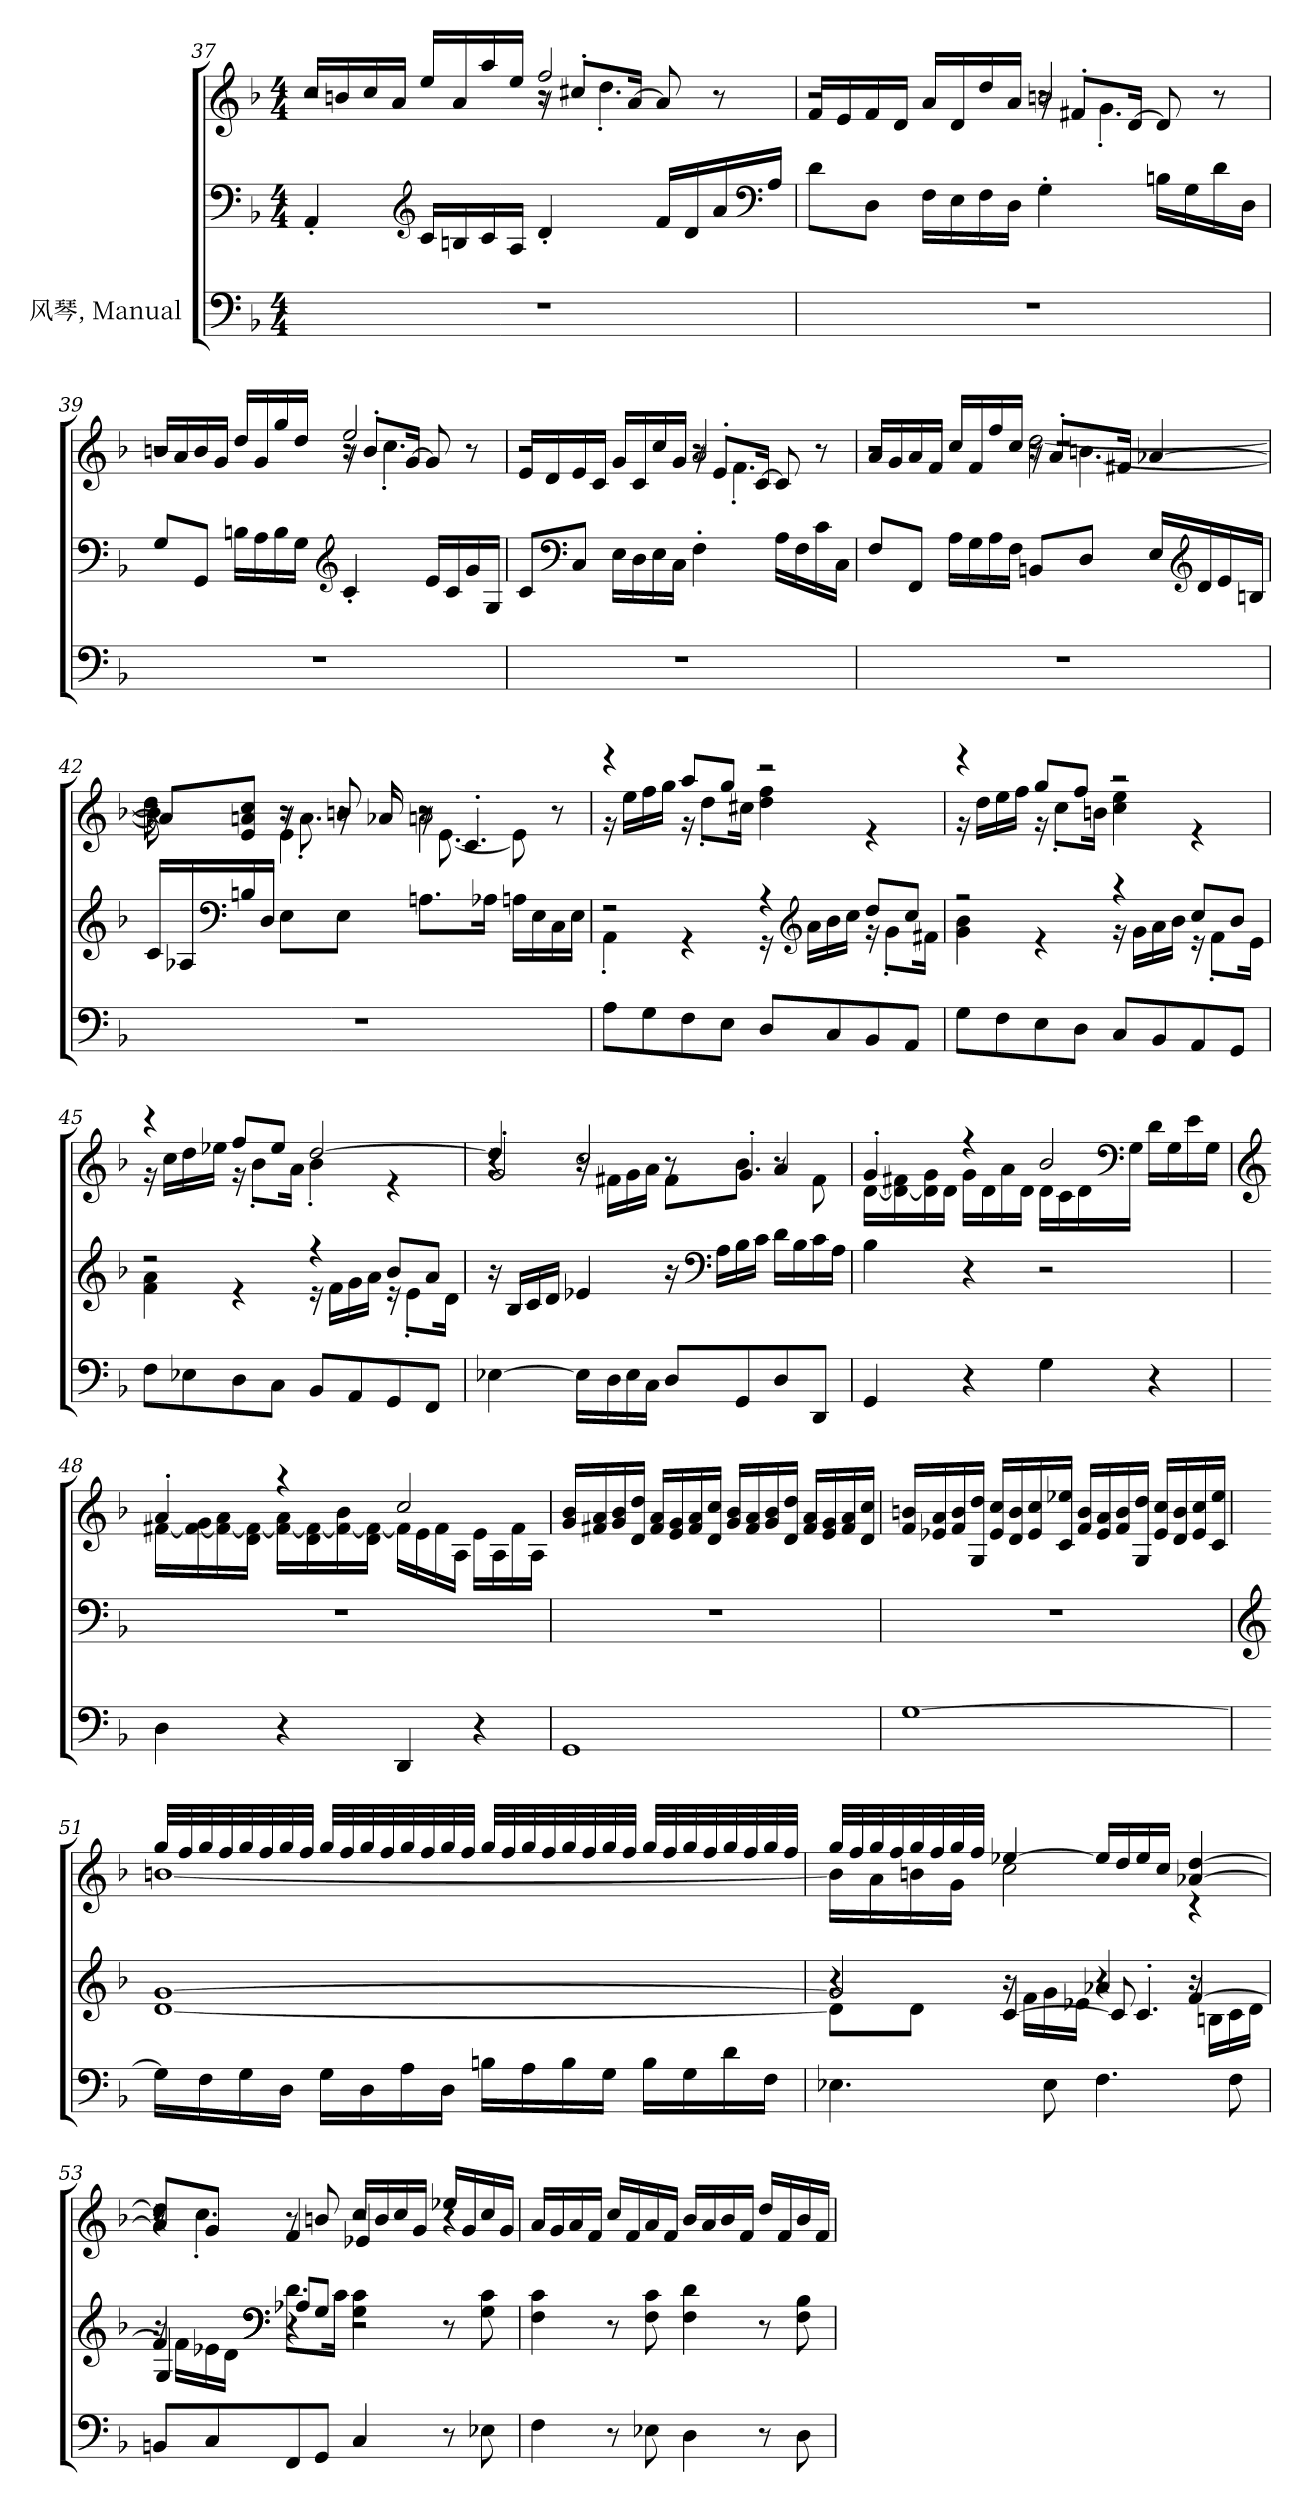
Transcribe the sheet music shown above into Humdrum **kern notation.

**kern	**kern	**kern
*part1	*part1	*part1
*staff3	*staff2	*staff1
*I"风琴, Manual	*	*
*clefF4	*clefF4	*clefG2
*k[b-]	*k[b-]	*k[b-]
*M4/4	*M4/4	*M4/4
=37	=37	=37
*	*	*^
*	*	*	*^
1r	4AA'/	2r	2r	16cc/LL
.	.	.	.	16bn/
.	.	.	.	16cc/
.	.	.	.	16a/JJ
*	*clefG2	*	*	*
.	16c/LL	.	.	16ee/LL
.	16Bn/	.	.	16a/
.	16c/	.	.	16aa/
.	16A/JJ	.	.	16ee/JJ
.	4d'/	2ff/	8r	16r
.	.	.	.	8cc#X'/L
.	.	.	4.dd'\	.
.	.	.	.	[16a/Jk
.	16f/LL	.	.	8a/]
.	16d/	.	.	.
.	16a/	.	.	8r
*	*clefF4	*	*	*
.	16A/JJ	.	.	.
!!LO:LB:g=z	!!	!!
=38	=38	=38	=38	=38
1r	8d\L	2r	2r	16f/LL
.	.	.	.	16e/
.	8D\J	.	.	16f/
.	.	.	.	16d/JJ
.	16F\LL	.	.	16a/LL
.	16E\	.	.	16d/
.	16F\	.	.	16dd/
.	16D\JJ	.	.	16a/JJ
.	4G'\	2bn/	8r	16r
.	.	.	.	8f#X'/L
.	.	.	4.g'\	.
.	.	.	.	[16d/Jk
.	16Bn\LL	.	.	8d/]
.	16G\	.	.	.
.	16d\	.	.	8r
.	16D\JJ	.	.	.
=39	=39	=39	=39	=39
1r	8G/L	2r	2r	16bn/LL
.	.	.	.	16a/
.	8GG/J	.	.	16b/
.	.	.	.	16g/JJ
.	16Bn\LL	.	.	16dd/LL
.	16A\	.	.	16g/
.	16B\	.	.	16gg/
.	16G\JJ	.	.	16dd/JJ
*	*clefG2	*	*	*
.	4c'/	2ee/	8r	16r
.	.	.	.	8b'/L
.	.	.	4.cc'\	.
.	.	.	.	[16g/Jk
.	16e/LL	.	.	8g/]
.	16c/	.	.	.
.	16g/	.	.	8r
.	16G/JJ	.	.	.
!!LO:LB:g=z	!!	!!
=40	=40	=40	=40	=40
1r	8c/L	2r	2r	16e/LL
.	.	.	.	16d/
*	*clefF4	*	*	*
.	8C/J	.	.	16e/
.	.	.	.	16c/JJ
.	16E\LL	.	.	16g/LL
.	16D\	.	.	16c/
.	16E\	.	.	16cc/
.	16C\JJ	.	.	16g/JJ
.	4F'\	2a/	8r	16r
.	.	.	.	8e'/L
.	.	.	4.f'\	.
.	.	.	.	[16c/Jk
.	16A\LL	.	.	8c/]
.	16F\	.	.	.
.	16c\	.	.	8r
.	16C\JJ	.	.	.
=41	=41	=41	=41	=41
*	*	*	*	*^
1r	8F/L	1r	2r	16a/LL	2r
.	.	.	.	16g/	.
.	8FF/J	.	.	16a/	.
.	.	.	.	16f/JJ	.
.	16A\LL	.	.	16cc/LL	.
.	16G\	.	.	16f/	.
.	16A\	.	.	16ff/	.
.	16F\JJ	.	.	16cc/JJ	.
.	8BBn/L	.	8r	16r	[2dd\
.	.	.	.	8a'/L	.
.	8D/J	.	[4.bn\	.	.
.	.	.	.	16f#X/Jk	.
.	16E/LL	.	.	[4a-X/	.
*	*clefG2	*	*	*	*
.	16d/	.	.	.	.
.	16e/	.	.	.	.
.	16Bn/JJ	.	.	.	.
!!LO:LB:g=z	!!	!!	!!
=42	=42	=42	=42	=42	=42
1r	16c/LL	4r	8b\]	8a-/L]	8dd\]
.	16A-X/	.	.	.	.
*	*clefF4	*	*	*	*
.	16Bn/	.	8r	8e/ 8an/ 8cc/J	8r
.	16D/JJ	.	.	.	.
.	8E\L	8r	16r	8r	4e\
.	.	.	8.a'\	.	.
.	8E\J	8bn/	.	16r	.
.	.	.	.	16a-X/	.
.	8.An\L	2r	2an\	8r	16r
.	.	.	.	.	[8.e\
.	.	.	.	4.c'/	.
.	16A-X\Jk	.	.	.	.
.	16An\LL	.	.	.	8e\]
.	16E\	.	.	.	.
.	16C\	.	.	.	8r
.	16E\JJ	.	.	.	.
*	*	*	*v	*v	*v
=43	=43	=43	=43
*	*^	*	*
8A\L	2r	4AA'\	4r	16r
.	.	.	.	16ee\LL
8G\	.	.	.	16ff\
.	.	.	.	16gg\JJ
8F\	.	4r	8aa/L	16r
.	.	.	.	8dd'\L
8E\J	.	.	8gg/J	.
.	.	.	.	16cc#X\Jk
8D/L	4r	16r	2r	4dd\ 4ff\
*	*clefG2	*	*	*
.	.	16a\LL	.	.
8C/	.	16b-\	.	.
.	.	16cc\JJ	.	.
8BB-/	8dd/L	16r	.	4r
.	.	8g'\L	.	.
8AA/J	8cc/J	.	.	.
.	.	16f#X\Jk	.	.
!!LO:PB:g=z	!!
=44	=44	=44	=44	=44
8G\L	2r	4g\ 4b-\	4r	16r
.	.	.	.	16dd\LL
8F\	.	.	.	16ee\
.	.	.	.	16ff\JJ
8E\	.	4r	8gg/L	16r
.	.	.	.	8cc'\L
8D\J	.	.	8ff/J	.
.	.	.	.	16bn\Jk
8C/L	4r	16r	2r	4cc\ 4ee\
.	.	16g\LL	.	.
8BB-/	.	16a\	.	.
.	.	16b-\JJ	.	.
8AA/	8cc/L	16r	.	4r
.	.	8f'\L	.	.
8GG/J	8b-/J	.	.	.
.	.	16e\Jk	.	.
=45	=45	=45	=45	=45
8F\L	2r	4f\ 4a\	4r	16r
.	.	.	.	16cc\LL
8E-X\	.	.	.	16dd\
.	.	.	.	16ee-X\JJ
8D\	.	4r	8ff/L	16r
.	.	.	.	8b-'\L
8C\J	.	.	8ee-/J	.
.	.	.	.	16a\Jk
8BB-/L	4r	16r	[2dd/	4b-'\
.	.	16f\LL	.	.
8AA/	.	16g\	.	.
.	.	16a\JJ	.	.
8GG/	8b-/L	16r	.	4r
.	.	8e'\L	.	.
8FF/J	8a/J	.	.	.
.	.	16d\Jk	.	.
*	*v	*v	*	*
!!LO:LB:g=z
=46	=46	=46	=46
*	*	*	*^
[4E-X\	16r	4dd/]	4r	2g'/
.	16B-/LL	.	.	.
.	16c/	.	.	.
.	16d/JJ	.	.	.
16E-\LL]	4e-X/	2cc/	16r	.
16D\	.	.	16f#X\LL	.
16E-\	.	.	16g\	.
16C\JJ	.	.	16a\JJ	.
8D/L	16r	.	8f#\L	8r
*	*clefF4	*	*	*
.	16A\LL	.	.	.
8GG/	16B-\	.	8b-\J	4.g'/
.	16c\JJ	.	.	.
8D/	16d\LL	4a/	8r	.
.	16B-\	.	.	.
8DD/J	16c\	.	8f#\	.
.	16A\JJ	.	.	.
*	*	*	*v	*v
=47	=47	=47	=47
4GG/	4B-\	4g'/	[16d\LL
.	.	.	16d\_ 16f#X\
.	.	.	16d\] 16g\
.	.	.	16d\JJ
4r	4r	4r	16g\LL
.	.	.	16d\
.	.	.	16a\
.	.	.	16d\JJ
4G\	2r	2b-/	16d\LL
.	.	.	16c\
.	.	.	16d\
*	*	*clefF4	*
.	.	.	16G\JJ
4r	.	.	16d\LL
.	.	.	16G\
.	.	.	16e\
.	.	.	16G\JJ
!!LO:LB:g=z	!!
=48	=48	=48	=48
*	*	*clefG2	*
4D\	1r	4a'/	[16f#X\LL
.	.	.	16f#\_ 16g\
.	.	.	16f#\_ 16a\
.	.	.	16d\ 16f#\_JJ
4r	.	4r	16f#\_ 16a\LL
.	.	.	16d\ 16f#\_
.	.	.	16f#\_ 16b-\
.	.	.	16d\ 16f#\_JJ
4DD/	.	2cc/	16f#\LL]
.	.	.	16e\
.	.	.	16f#\
.	.	.	16A\JJ
4r	.	.	16e\LL
.	.	.	16A\
.	.	.	16f#\
.	.	.	16A\JJ
*	*	*v	*v
=49	=49	=49
1GG	1r	16g/ 16b-/LL
.	.	16f#X/ 16a/
.	.	16g/ 16b-/
.	.	16d/ 16dd/JJ
.	.	16f#/ 16a/LL
.	.	16e/ 16g/
.	.	16f#/ 16a/
.	.	16d/ 16cc/JJ
.	.	16g/ 16b-/LL
.	.	16f#/ 16a/
.	.	16g/ 16b-/
.	.	16d/ 16dd/JJ
.	.	16f#/ 16a/LL
.	.	16e/ 16g/
.	.	16f#/ 16a/
.	.	16d/ 16cc/JJ
!!LO:LB:g=z
=50	=50	=50
[1G	1r	16f/ 16bn/LL
.	.	16e-X/ 16a/
.	.	16f/ 16b/
.	.	16G/ 16dd/JJ
.	.	16e-/ 16cc/LL
.	.	16d/ 16b/
.	.	16e-/ 16cc/
.	.	16c/ 16ee-X/JJ
.	.	16f/ 16b/LL
.	.	16e-/ 16a/
.	.	16f/ 16b/
.	.	16G/ 16dd/JJ
.	.	16e-/ 16cc/LL
.	.	16d/ 16b/
.	.	16e-/ 16cc/
.	.	16c/ 16ee-/JJ
!!LO:PB:g=z
=51	=51	=51
*	*clefG2	*
*	*^	*^
16G\LL]	[1g	[1d	32gg/LLL	[1bn
.	.	.	32ff/	.
16F\	.	.	32gg/	.
.	.	.	32ff/	.
16G\	.	.	32gg/	.
.	.	.	32ff/	.
16D\JJ	.	.	32gg/	.
.	.	.	32ff/JJJ	.
16G\LL	.	.	32gg/LLL	.
.	.	.	32ff/	.
16D\	.	.	32gg/	.
.	.	.	32ff/	.
16A\	.	.	32gg/	.
.	.	.	32ff/	.
16D\JJ	.	.	32gg/	.
.	.	.	32ff/JJJ	.
16Bn\LL	.	.	32gg/LLL	.
.	.	.	32ff/	.
16A\	.	.	32gg/	.
.	.	.	32ff/	.
16B\	.	.	32gg/	.
.	.	.	32ff/	.
16G\JJ	.	.	32gg/	.
.	.	.	32ff/JJJ	.
16B\LL	.	.	32gg/LLL	.
.	.	.	32ff/	.
16G\	.	.	32gg/	.
.	.	.	32ff/	.
16d\	.	.	32gg/	.
.	.	.	32ff/	.
16F\JJ	.	.	32gg/	.
.	.	.	32ff/JJJ	.
!!LO:LB:g=z	!!
=52	=52	=52	=52	=52
*	*	*^	*	*
4.E-X\	2g/]	8d\L]	4r	32gg/LLL	16b\LL]
.	.	.	.	32ff/	.
.	.	.	.	32gg/	16a\
.	.	.	.	32ff/	.
.	.	8d\J	.	32gg/	16bn\
.	.	.	.	32ff/	.
.	.	.	.	32gg/	16g\JJ
.	.	.	.	32ff/JJJ	.
.	.	16r	[4c/	[4ee-X/	2cc\
.	.	16f\LL	.	.	.
8E-\	.	16g\	.	.	.
.	.	16e-X\JJ	.	.	.
4.F\	4a-X/	4r	8c/]	16ee-/LL]	.
.	.	.	.	16dd/	.
.	.	.	4.c'/	16ee-/	.
.	.	.	.	16cc/JJ	.
.	[4f/	16r	.	[4a-X/ [4dd/	4r
.	.	16Bn\LL	.	.	.
8F\	.	16c\	.	.	.
.	.	16d\JJ	.	.	.
=53	=53	=53	=53	=53	=53
*	*	*	*	*	*^
8BBn/L	4f/]	16r	4G/	8a-/] 8dd/]L	8r	4r
.	.	16f\LL	.	.	.	.
8C/	.	16e-X\	.	8g/J	4.cc'\	.
.	.	16d\JJ	.	.	.	.
*	*clefF4	*	*	*	*	*
8FF/	4r	8.d\L	8A-X/L	8r	.	4f/
8GG/J	.	.	8G/J	8bn/	.	.
.	.	16c\Jk	.	.	.	.
4C/	2r	4G\ 4c\	2r	16cc/LL	2r	4e-X/
.	.	.	.	16b/	.	.
.	.	.	.	16cc/	.	.
.	.	.	.	16g/JJ	.	.
8r	.	8r	.	16ee-X/LL	.	4r
.	.	.	.	16g/	.	.
8E-X\	.	8G\ 8c\	.	16cc/	.	.
.	.	.	.	16g/JJ	.	.
*	*v	*v	*v	*	*	*
*	*	*v	*v	*v
!!LO:LB:g=z
=54	=54	=54
4F\	4F\ 4c\	16a/LL
.	.	16g/
.	.	16a/
.	.	16f/JJ
8r	8r	16cc/LL
.	.	16f/
8E-X\	8F\ 8c\	16a/
.	.	16f/JJ
4D\	4F\ 4d\	16b-/LL
.	.	16a/
.	.	16b-/
.	.	16f/JJ
8r	8r	16dd/LL
.	.	16f/
8D\	8F\ 8B-\	16b-/
.	.	16f/JJ
=	=	=
*-	*-	*-
